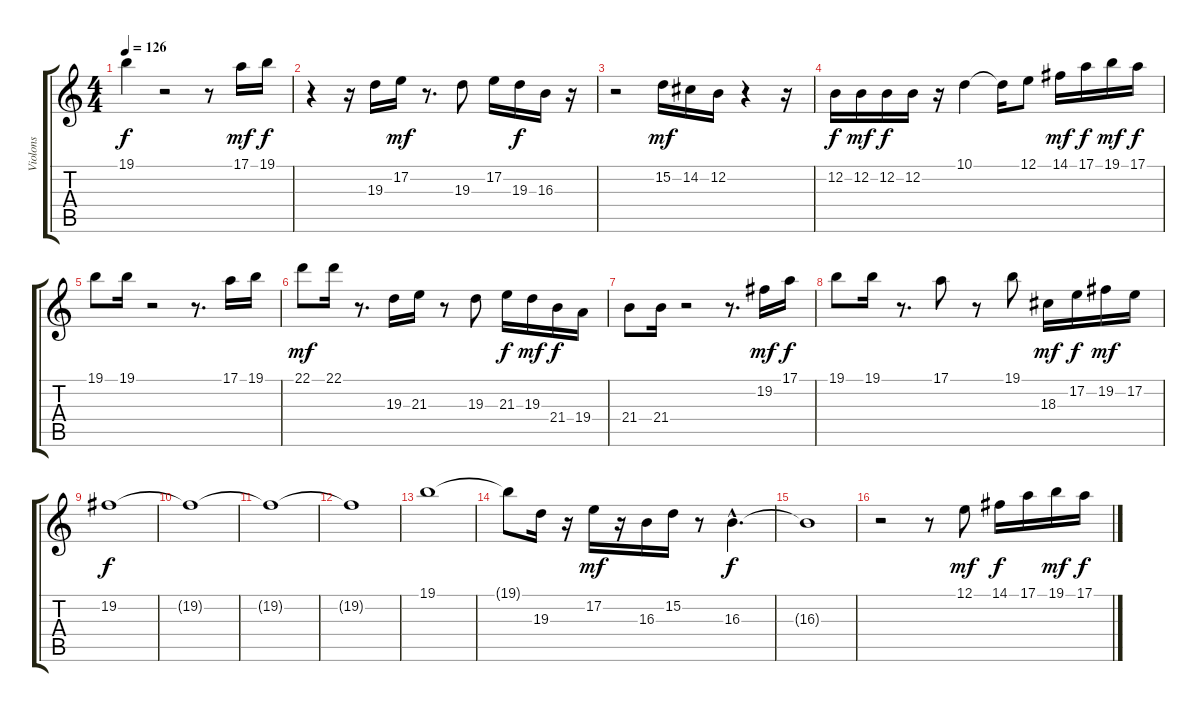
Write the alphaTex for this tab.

\track ("Violons" "Violons") {instrument stringensemble1}
\staff {score tabs}
\tuning (E4 B3 G3 D3 A2 E2) {hide}
\ts (4 4)
\tempo 126
\clef g2
\ks c
19.1.4{dy f} r.2 r.8 17.1.16{dy mf} 19.1.16{dy f} |
r.4 r.16 19.3.16 17.2.16{dy mf} r.8{d} 19.3.8 17.2.16 19.3.16{dy f} 16.3.16 r.16 |
r.2 15.2.16{dy mf} 14.2.16 12.2.16 r.4 r.16 |
12.2.16{dy f} 12.2.16{dy mf} 12.2.16{dy f} 12.2.16 r.16 10.1.4 10.1{t}.16 12.1.8 14.1.16{dy mf} 17.1.16{dy f} 19.1.16{dy mf} 17.1.16{dy f} |
19.1.8 19.1.16 r.2 r.8{d} 17.1.16 19.1.16 |
22.1.8{dy mf} 22.1.16 r.8{d} 19.3.16 21.3.16 r.8 19.3.8 21.3.16{dy f} 19.3.16{dy mf} 21.4.16{dy f} 19.4.16 |
21.4.8 21.4.16 r.2 r.8{d} 19.2.16{dy mf} 17.1.16{dy f} |
19.1.8 19.1.16 r.8{d} 17.1.8 r.8 19.1.8 18.3.16{dy mf} 17.2.16{dy f} 19.2.16{dy mf} 17.2.16 |
19.2.1{dy f} |
19.2{t}.1 |
19.2{t}.1 |
19.2{t}.1 |
19.1.1 |
19.1{t}.8 19.3.16 r.16 17.2.16{dy mf} r.16 16.3.16 15.2.16 r.8 16.3{hac}.4{d dy f} |
16.3{t}.1 |
r.2 r.8 12.1.8{dy mf} 14.1.16{dy f} 17.1.16 19.1.16{dy mf} 17.1.16{dy f}
